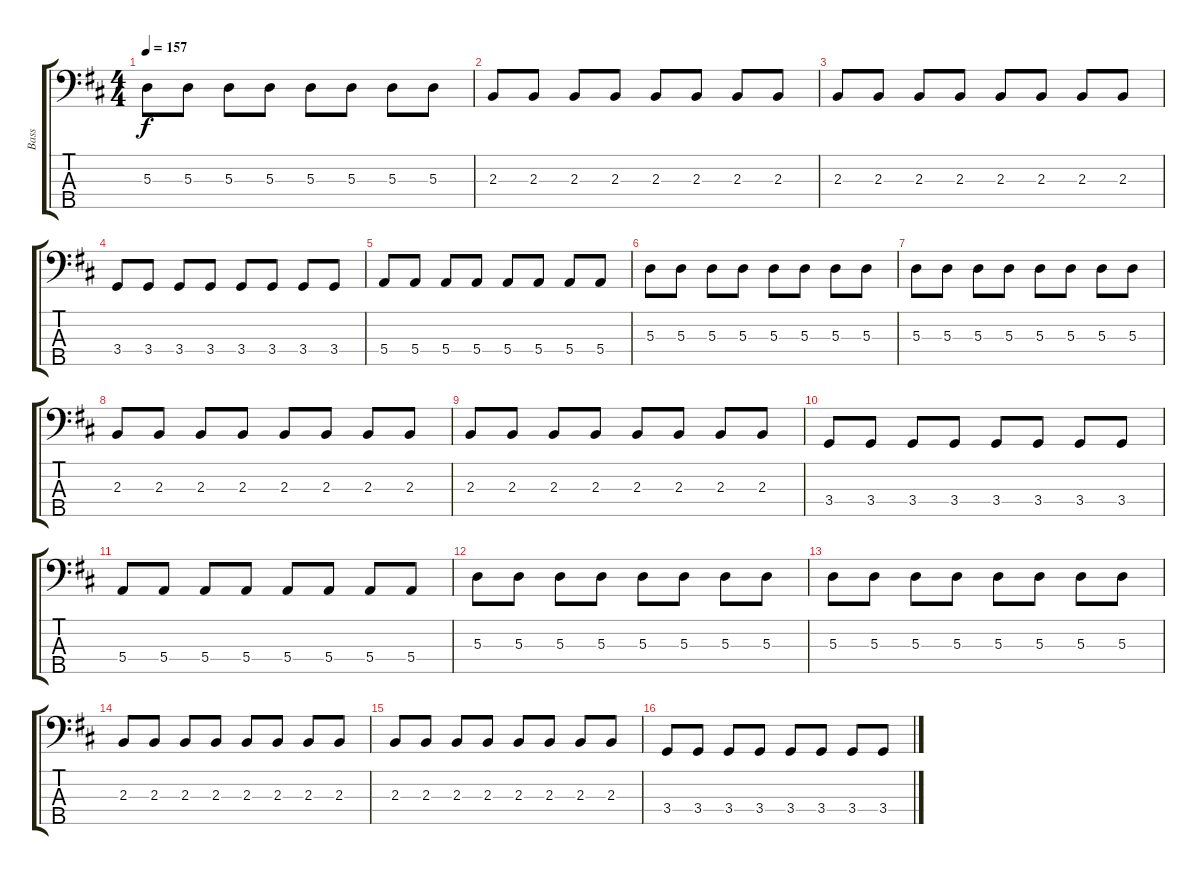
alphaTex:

\track ("Bass" "Bass") {instrument electricbassfinger}
\staff {score tabs}
\tuning (G2 D2 A1 E1 B0) {hide}
\ts (4 4)
\tempo 157
\clef f4
\ks d
5.3.8{dy f} 5.3.8 5.3.8 5.3.8 5.3.8 5.3.8 5.3.8 5.3.8 |
2.3.8 2.3.8 2.3.8 2.3.8 2.3.8 2.3.8 2.3.8 2.3.8 |
2.3.8 2.3.8 2.3.8 2.3.8 2.3.8 2.3.8 2.3.8 2.3.8 |
3.4.8 3.4.8 3.4.8 3.4.8 3.4.8 3.4.8 3.4.8 3.4.8 |
5.4.8 5.4.8 5.4.8 5.4.8 5.4.8 5.4.8 5.4.8 5.4.8 |
5.3.8 5.3.8 5.3.8 5.3.8 5.3.8 5.3.8 5.3.8 5.3.8 |
5.3.8 5.3.8 5.3.8 5.3.8 5.3.8 5.3.8 5.3.8 5.3.8 |
2.3.8 2.3.8 2.3.8 2.3.8 2.3.8 2.3.8 2.3.8 2.3.8 |
2.3.8 2.3.8 2.3.8 2.3.8 2.3.8 2.3.8 2.3.8 2.3.8 |
3.4.8 3.4.8 3.4.8 3.4.8 3.4.8 3.4.8 3.4.8 3.4.8 |
5.4.8 5.4.8 5.4.8 5.4.8 5.4.8 5.4.8 5.4.8 5.4.8 |
5.3.8 5.3.8 5.3.8 5.3.8 5.3.8 5.3.8 5.3.8 5.3.8 |
5.3.8 5.3.8 5.3.8 5.3.8 5.3.8 5.3.8 5.3.8 5.3.8 |
2.3.8 2.3.8 2.3.8 2.3.8 2.3.8 2.3.8 2.3.8 2.3.8 |
2.3.8 2.3.8 2.3.8 2.3.8 2.3.8 2.3.8 2.3.8 2.3.8 |
3.4.8 3.4.8 3.4.8 3.4.8 3.4.8 3.4.8 3.4.8 3.4.8
